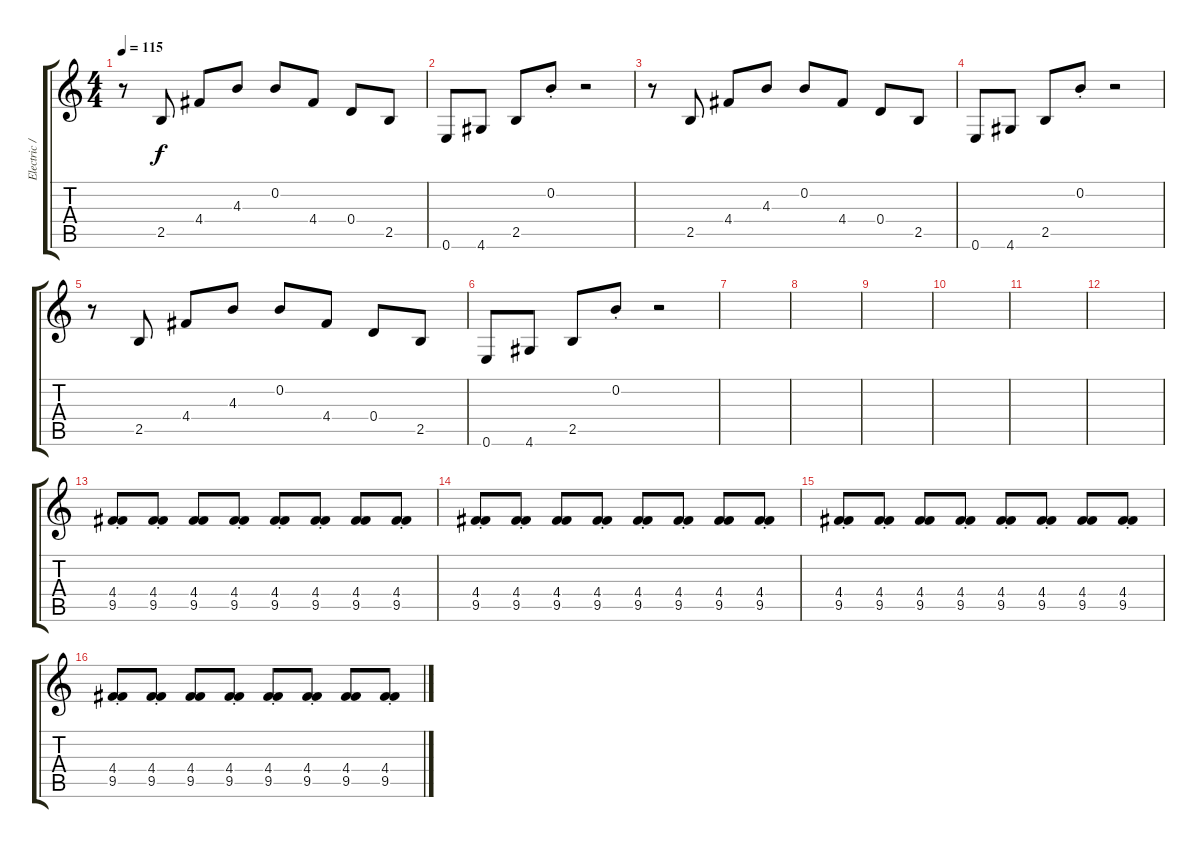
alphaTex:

\track ("Electric / Acoustic Guitar" "Electric /") {instrument overdrivenguitar}
\staff {score tabs}
\tuning (E4 B3 G3 D3 A2 E2) {hide}
\ts (4 4)
\tempo 115
\clef g2
\ks c
r.8{dy f volume 16 instrument acousticguitarsteel} 2.5.8 4.4.8 4.3.8 0.2.8 4.4.8 0.4.8 2.5.8 |
0.6.8 4.6.8 2.5.8 0.2{st}.8 r.2 |
r.8{volume 16 instrument acousticguitarsteel} 2.5.8 4.4.8 4.3.8 0.2.8 4.4.8 0.4.8 2.5.8 |
0.6.8 4.6.8 2.5.8 0.2{st}.8 r.2 |
r.8{volume 16 instrument acousticguitarsteel} 2.5.8 4.4.8 4.3.8 0.2.8 4.4.8 0.4.8 2.5.8 |
0.6.8 4.6.8 2.5.8 0.2{st}.8 r.2 |
|
|
|
|
|
|
(4.4{st} 9.5{st}).8{volume 16 instrument guitarharmonics} (4.4{st} 9.5{st}).8 (4.4 9.5).8 (4.4{st} 9.5{st}).8 (4.4{st} 9.5{st}).8 (4.4{st} 9.5{st}).8 (4.4 9.5).8 (4.4{st} 9.5{st}).8 |
(4.4{st} 9.5{st}).8{instrument guitarharmonics} (4.4{st} 9.5{st}).8 (4.4 9.5).8 (4.4{st} 9.5{st}).8 (4.4{st} 9.5{st}).8 (4.4{st} 9.5{st}).8 (4.4 9.5).8 (4.4{st} 9.5{st}).8 |
(4.4{st} 9.5{st}).8{instrument guitarharmonics} (4.4{st} 9.5{st}).8 (4.4 9.5).8 (4.4{st} 9.5{st}).8 (4.4{st} 9.5{st}).8 (4.4{st} 9.5{st}).8 (4.4 9.5).8 (4.4{st} 9.5{st}).8 |
(4.4{st} 9.5{st}).8{instrument guitarharmonics} (4.4{st} 9.5{st}).8 (4.4 9.5).8 (4.4{st} 9.5{st}).8 (4.4{st} 9.5{st}).8 (4.4{st} 9.5{st}).8 (4.4 9.5).8 (4.4{st} 9.5{st}).8
